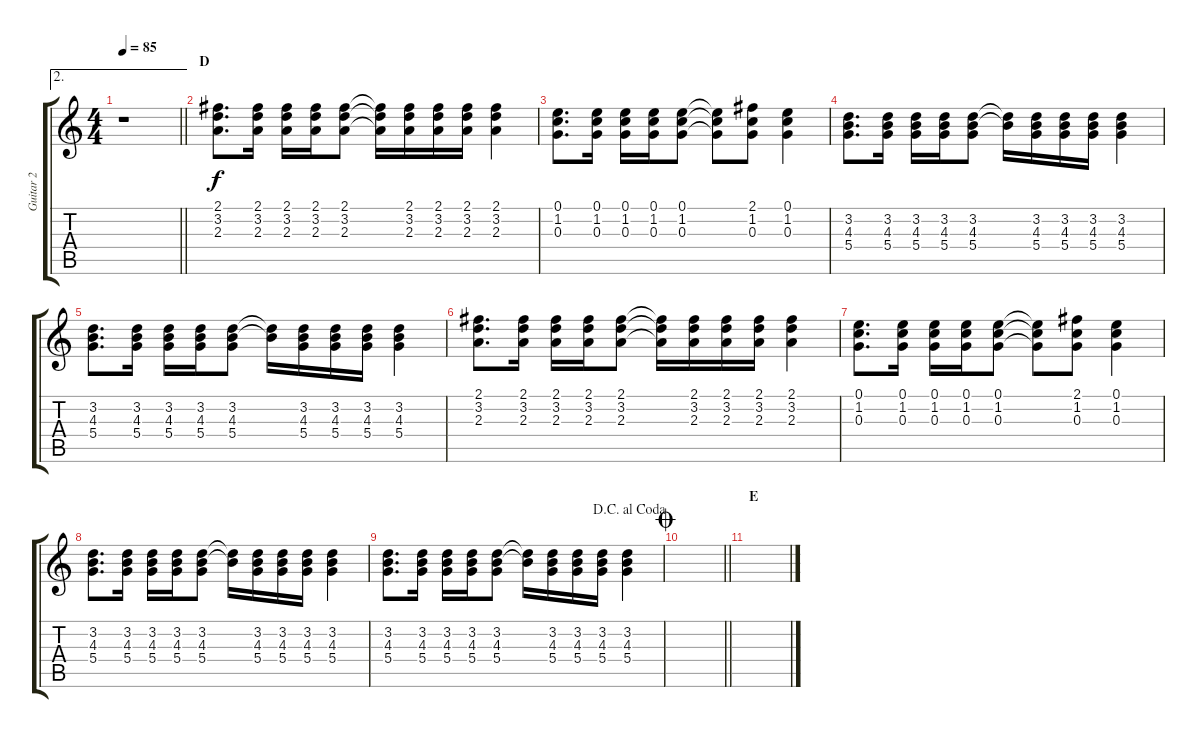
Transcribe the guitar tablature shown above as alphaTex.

\track ("Guitar 2" "Guitar 2") {instrument acousticguitarnylon}
\staff {score tabs}
\tuning (E4 B3 G3 D3 A2 E2) {hide}
\ae 2
\ts (4 4)
\tempo 85
\clef g2
\barLineRight lightlight
\ks c
r.1{dy f} |
\section ("" "D")
(2.1 3.2 2.3).8{d} (2.1 3.2 2.3).16 (2.1 3.2 2.3).16 (2.1 3.2 2.3).16 (2.1 3.2 2.3).8 (2.1{t} 3.2{t} 2.3{t}).16 (2.1 3.2 2.3).16 (2.1 3.2 2.3).16 (2.1 3.2 2.3).16 (2.1 3.2 2.3).4 |
(0.1 1.2 0.3).8{d} (0.1 1.2 0.3).16 (0.1 1.2 0.3).16 (0.1 1.2 0.3).16 (0.1 1.2 0.3).8 (0.1{t} 1.2{t} 0.3{t}).8 (2.1 1.2 0.3).8 (0.1 1.2 0.3).4 |
(3.2 4.3 5.4).8{d} (3.2 4.3 5.4).16 (3.2 4.3 5.4).16 (3.2 4.3 5.4).16 (3.2 4.3 5.4).8 (3.2{t} 4.3{t}).16 (3.2 4.3 5.4).16 (3.2 4.3 5.4).16 (3.2 4.3 5.4).16 (3.2 4.3 5.4).4 |
(3.2 4.3 5.4).8{d} (3.2 4.3 5.4).16 (3.2 4.3 5.4).16 (3.2 4.3 5.4).16 (3.2 4.3 5.4).8 (3.2{t} 4.3{t}).16 (3.2 4.3 5.4).16 (3.2 4.3 5.4).16 (3.2 4.3 5.4).16 (3.2 4.3 5.4).4 |
(2.1 3.2 2.3).8{d} (2.1 3.2 2.3).16 (2.1 3.2 2.3).16 (2.1 3.2 2.3).16 (2.1 3.2 2.3).8 (2.1{t} 3.2{t} 2.3{t}).16 (2.1 3.2 2.3).16 (2.1 3.2 2.3).16 (2.1 3.2 2.3).16 (2.1 3.2 2.3).4 |
(0.1 1.2 0.3).8{d} (0.1 1.2 0.3).16 (0.1 1.2 0.3).16 (0.1 1.2 0.3).16 (0.1 1.2 0.3).8 (0.1{t} 1.2{t} 0.3{t}).8 (2.1 1.2 0.3).8 (0.1 1.2 0.3).4 |
(3.2 4.3 5.4).8{d} (3.2 4.3 5.4).16 (3.2 4.3 5.4).16 (3.2 4.3 5.4).16 (3.2 4.3 5.4).8 (3.2{t} 4.3{t}).16 (3.2 4.3 5.4).16 (3.2 4.3 5.4).16 (3.2 4.3 5.4).16 (3.2 4.3 5.4).4 |
\jump dacapoalcoda
(3.2 4.3 5.4).8{d} (3.2 4.3 5.4).16 (3.2 4.3 5.4).16 (3.2 4.3 5.4).16 (3.2 4.3 5.4).8 (3.2{t} 4.3{t}).16 (3.2 4.3 5.4).16 (3.2 4.3 5.4).16 (3.2 4.3 5.4).16 (3.2 4.3 5.4).4 |
\jump coda
\barLineRight lightlight
|
\section ("" "E")
